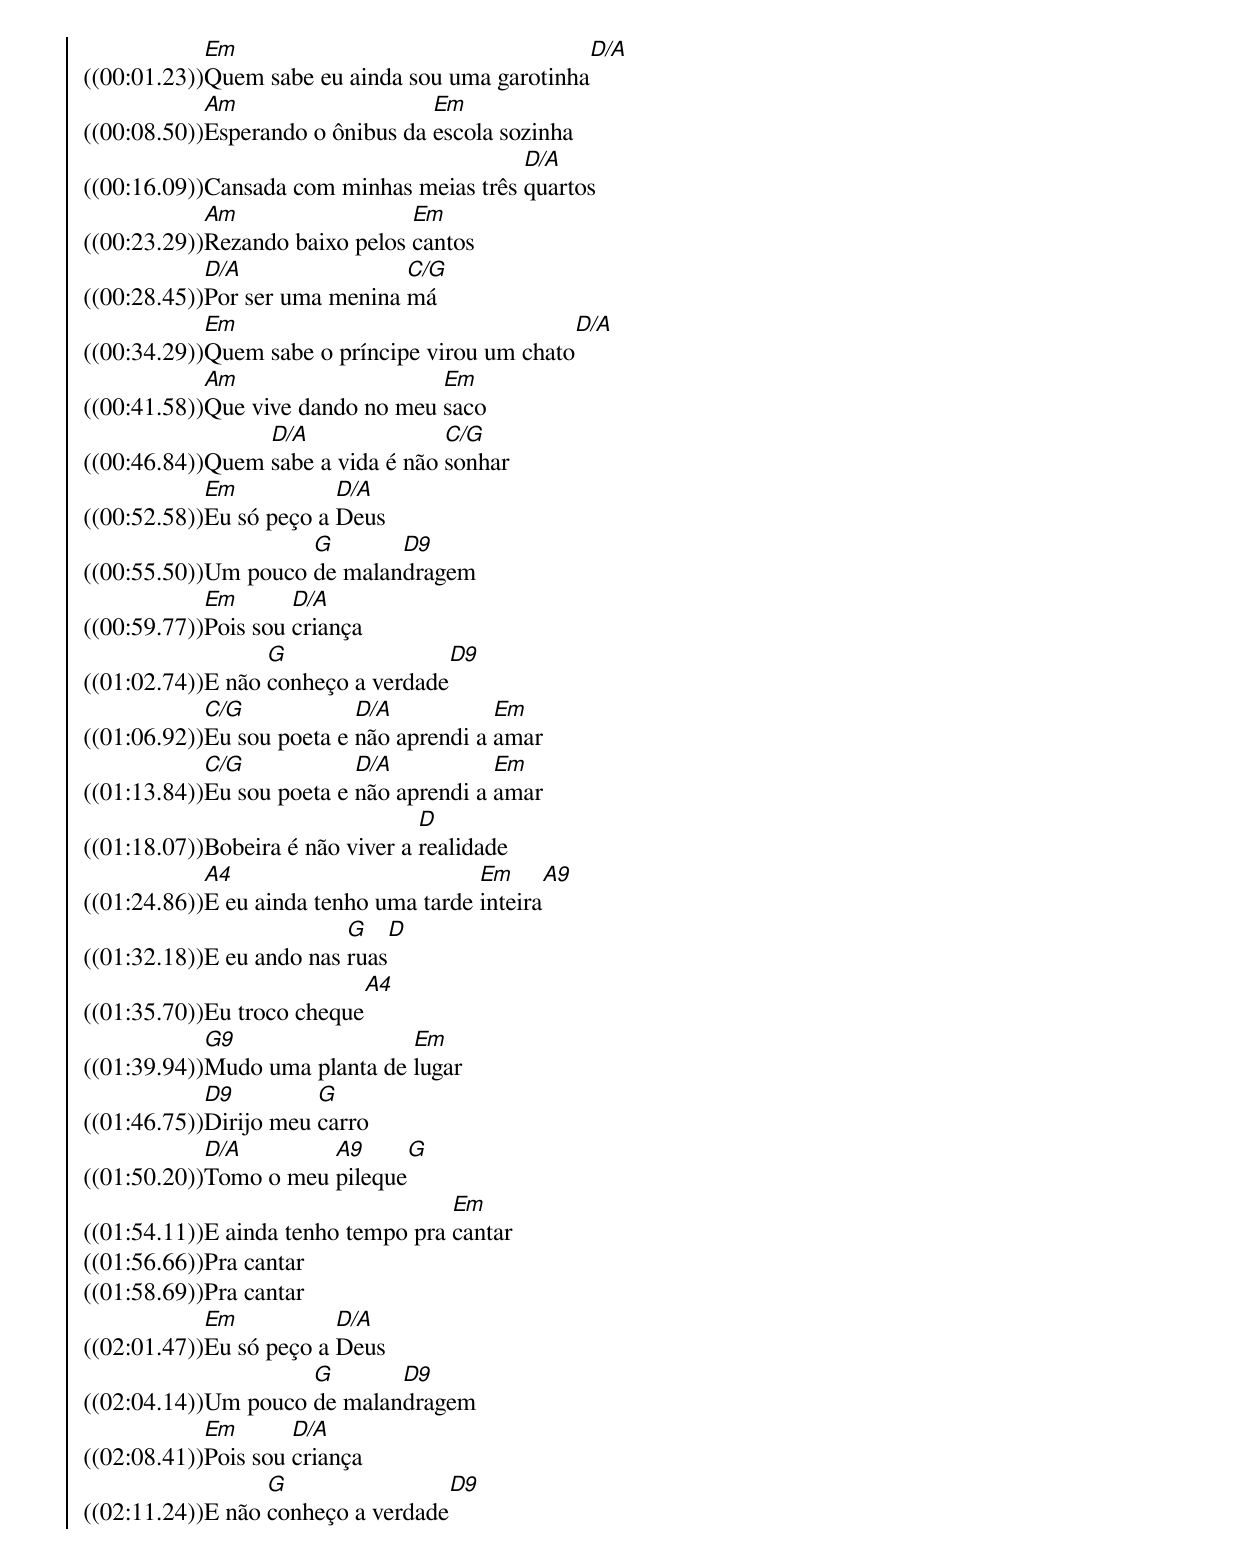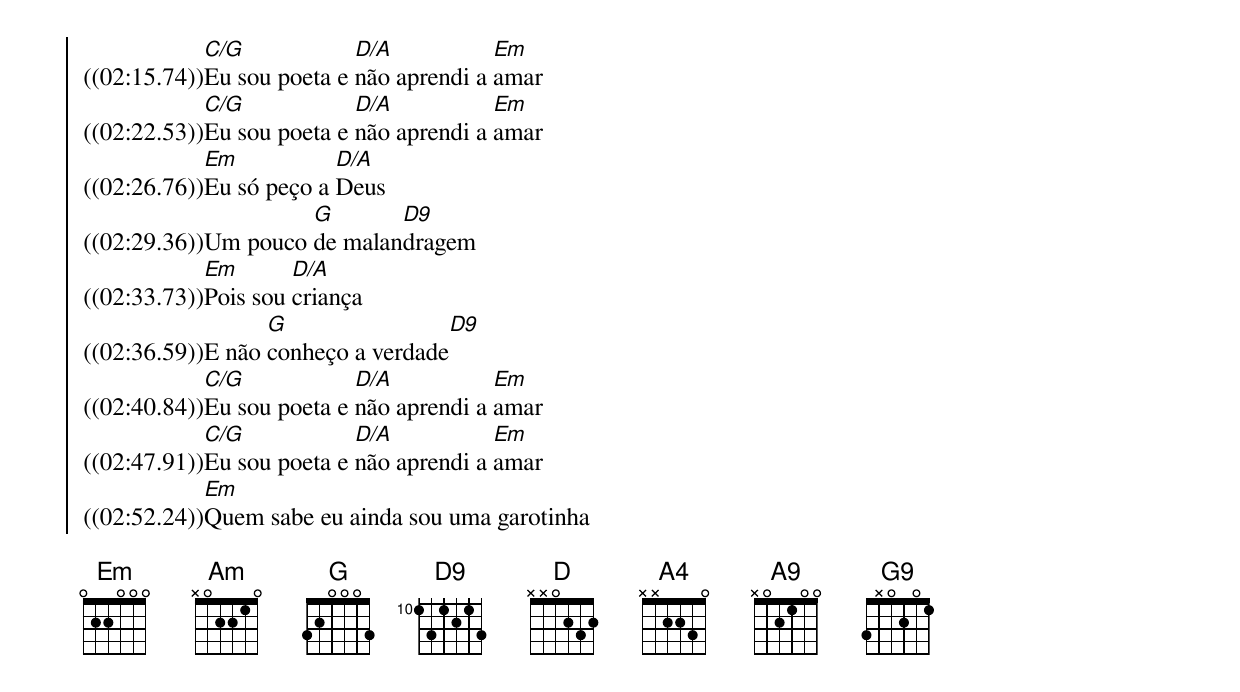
{soc}

((00:01.23))[Em]Quem sabe eu ainda sou uma garotinha[D/A]
((00:08.50))[Am]Esperando o ônibus da [Em]escola sozinha
((00:16.09))Cansada com minhas meias três [D/A]quartos
((00:23.29))[Am]Rezando baixo pelos [Em]cantos
((00:28.45))[D/A]Por ser uma menina [C/G]má
((00:34.29))[Em]Quem sabe o príncipe virou um chato[D/A]
((00:41.58))[Am]Que vive dando no meu [Em]saco
((00:46.84))Quem [D/A]sabe a vida é não [C/G]sonhar
((00:52.58))[Em]Eu só peço a [D/A]Deus
((00:55.50))Um pouco [G]de malan[D9]dragem
((00:59.77))[Em]Pois sou [D/A]criança
((01:02.74))E não [G]conheço a verdade[D9]
((01:06.92))[C/G]Eu sou poeta e [D/A]não aprendi a [Em]amar
((01:13.84))[C/G]Eu sou poeta e [D/A]não aprendi a [Em]amar
((01:18.07))Bobeira é não viver a [D]realidade
((01:24.86))[A4]E eu ainda tenho uma tarde [Em]inteira[A9]
((01:32.18))E eu ando nas [G]ruas[D]
((01:35.70))Eu troco cheque[A4]
((01:39.94))[G9]Mudo uma planta de [Em]lugar
((01:46.75))[D9]Dirijo meu [G]carro
((01:50.20))[D/A]Tomo o meu [A9]pileque[G]
((01:54.11))E ainda tenho tempo pra [Em]cantar
((01:56.66))Pra cantar
((01:58.69))Pra cantar
((02:01.47))[Em]Eu só peço a [D/A]Deus
((02:04.14))Um pouco [G]de malan[D9]dragem
((02:08.41))[Em]Pois sou [D/A]criança
((02:11.24))E não [G]conheço a verdade[D9]
((02:15.74))[C/G]Eu sou poeta e [D/A]não aprendi a [Em]amar
((02:22.53))[C/G]Eu sou poeta e [D/A]não aprendi a [Em]amar
((02:26.76))[Em]Eu só peço a [D/A]Deus
((02:29.36))Um pouco [G]de malan[D9]dragem
((02:33.73))[Em]Pois sou [D/A]criança
((02:36.59))E não [G]conheço a verdade[D9]
((02:40.84))[C/G]Eu sou poeta e [D/A]não aprendi a [Em]amar
((02:47.91))[C/G]Eu sou poeta e [D/A]não aprendi a [Em]amar
((02:52.24))[Em]Quem sabe eu ainda sou uma garotinha

{eoc}
